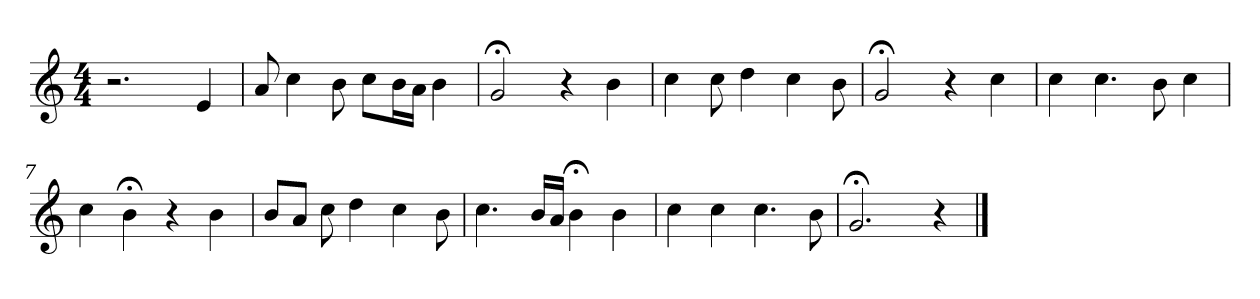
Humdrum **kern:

**kern
*part1
*staff1
*clefG2
*k[]
*C:
*M4/4
=1
2.r
4e
=2
8a
4cc
8b
8cc\L
16b\L
16a\JJ
4b
=3
2g;<
4r
4b
=4
4cc
8cc
4dd
4cc
8b
=5
2g;<
4r
4cc
=6
4cc
4.cc
8b
4cc
=7
4cc
4b;<
4r
4b
=8
8b/L
8a/J
8cc
4dd
4cc
8b
=9
4.cc
16b/LL
16a/JJ
4b;<
4b
=10
4cc
4cc
4.cc
8b
=11
2.g;<
4r
==
*-
